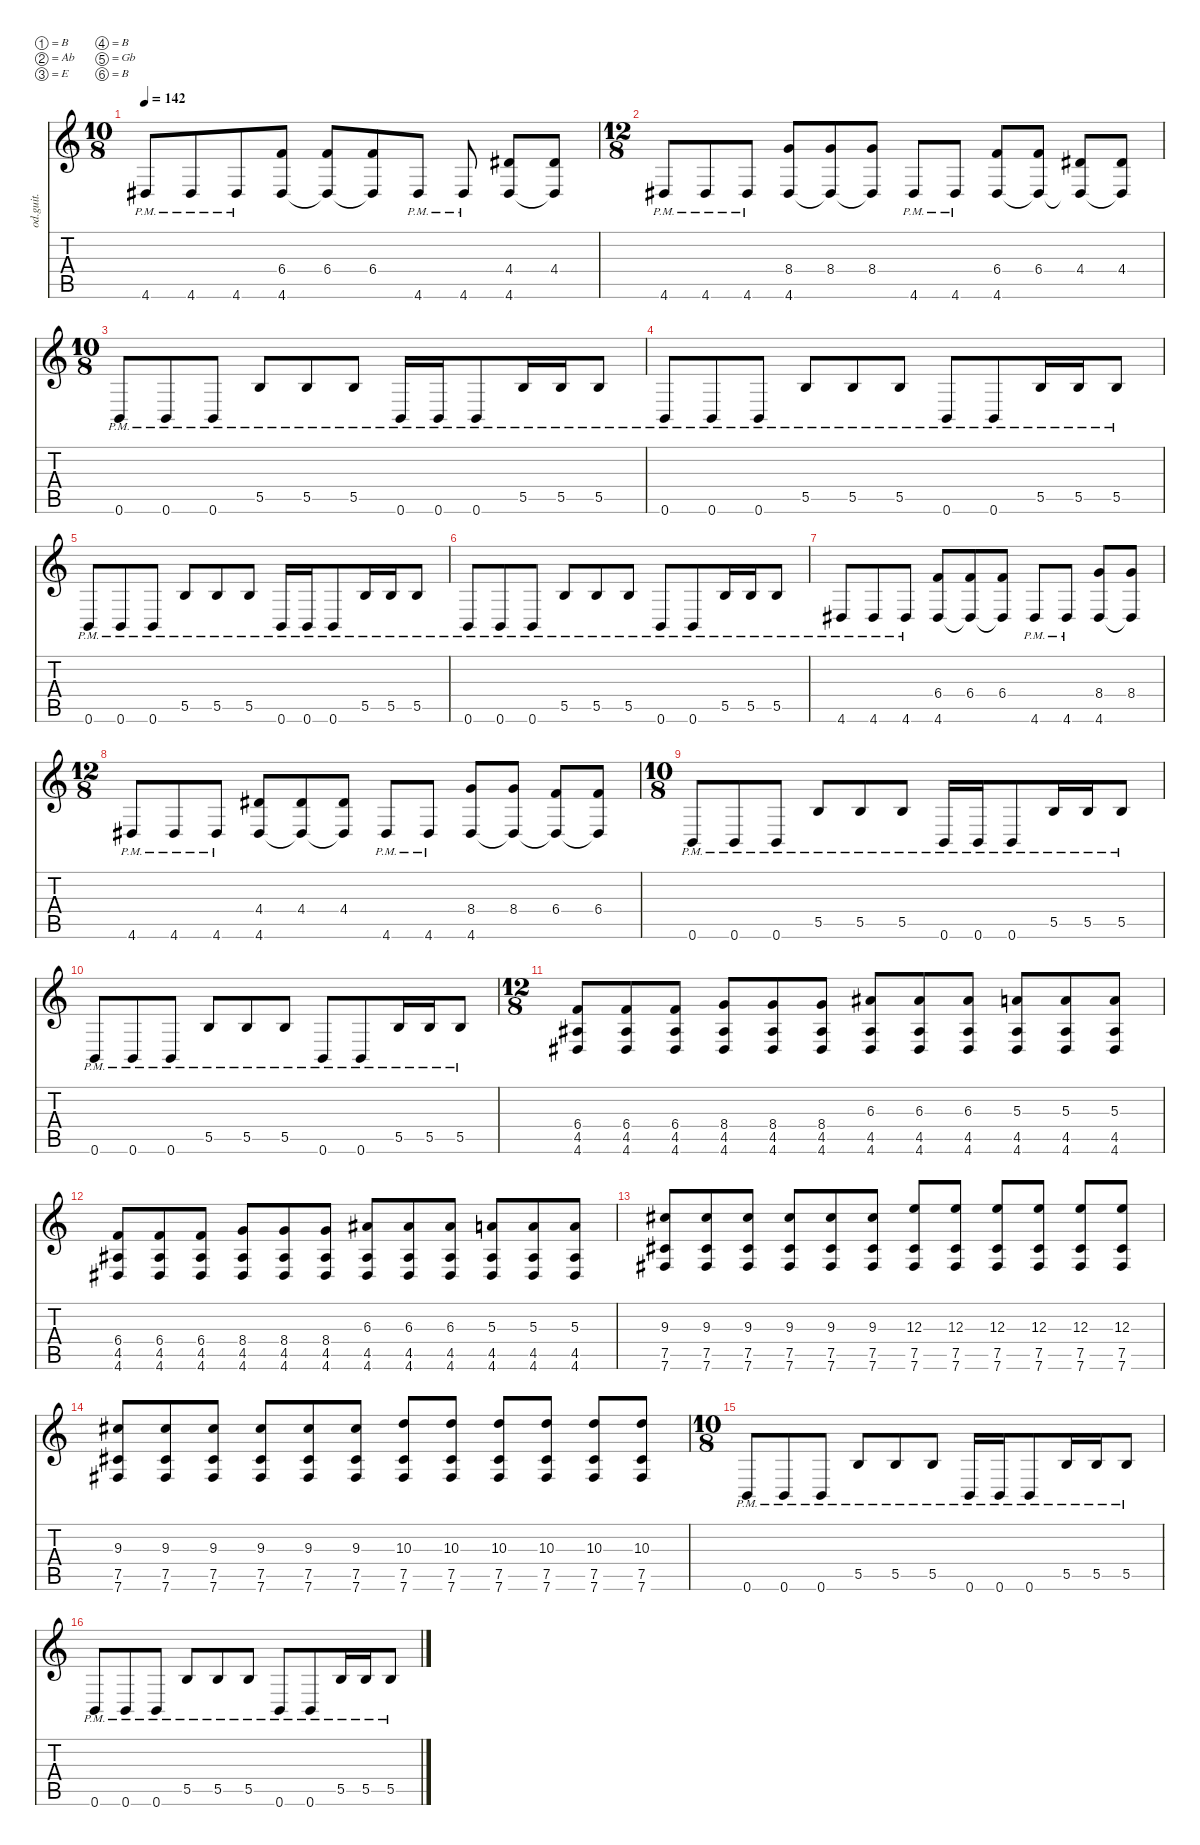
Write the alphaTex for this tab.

\defaultSystemsLayout 4
\hideDynamics
\bracketExtendMode nobrackets
\otherSystemsTrackNameOrientation horizontal
\track ("Guitar1" "od.guit.") {instrument overdrivenguitar}
\staff {score tabs}
\tuning (B3 Ab3 E3 B2 Gb2 B1)
\ts (10 8)
\tempo 142
\clef g2
\ks c
4.6{pm acc #}.8{dy f beam Up} 4.6{pm acc #}.8{beam Up} 4.6{pm acc #}.8{beam Up} (6.4 4.6{acc #}).8{beam Up} (6.4 4.6{t acc #}).8{beam Up} (6.4 4.6{t acc #}).8{beam Up} 4.6{pm acc #}.8{beam Up} 4.6{pm acc #}.8{beam Up beam split} (4.4{acc #} 4.6{acc #}).8{beam Up beam merge} (4.4{acc #} 4.6{t acc #}).8{beam Up} |
\ts (12 8)
\beaming (8 3 3 3 3)
4.6{pm acc #}.8{beam Up} 4.6{pm acc #}.8{beam Up} 4.6{pm acc #}.8{beam Up} (8.4 4.6{acc #}).8{beam Up} (8.4 4.6{t acc #}).8{beam Up} (8.4 4.6{t acc #}).8{beam Up} 4.6{pm acc #}.8{beam Up} 4.6{pm acc #}.8{beam Up beam split} (6.4 4.6{acc #}).8{beam Up beam merge} (6.4 4.6{t acc #}).8{beam Up beam split} (4.4{acc #} 4.6{t acc #}).8{beam Up} (4.4{acc #} 4.6{t acc #}).8{beam Up} |
\ts (10 8)
\beaming (8 3 3 3 3)
0.6{pm}.8{beam Up} 0.6{pm}.8{beam Up} 0.6{pm}.8{beam Up} 5.5{pm}.8{beam Up} 5.5{pm}.8{beam Up} 5.5{pm}.8{beam Up} 0.6{pm}.16{beam Up} 0.6{pm}.16{beam Up beam merge} 0.6{pm}.8{beam Up} 5.5{pm}.16{beam Up} 5.5{pm}.16{beam Up beam merge} 5.5{pm}.8{beam Up} |
0.6{pm}.8{beam Up} 0.6{pm}.8{beam Up} 0.6{pm}.8{beam Up} 5.5{pm}.8{beam Up} 5.5{pm}.8{beam Up} 5.5{pm}.8{beam Up} 0.6{pm}.8{beam Up beam merge} 0.6{pm}.8{beam Up} 5.5{pm}.16{beam Up} 5.5{pm}.16{beam Up beam merge} 5.5{pm}.8{beam Up} |
0.6{pm}.8{beam Up} 0.6{pm}.8{beam Up} 0.6{pm}.8{beam Up} 5.5{pm}.8{beam Up} 5.5{pm}.8{beam Up} 5.5{pm}.8{beam Up} 0.6{pm}.16{beam Up} 0.6{pm}.16{beam Up beam merge} 0.6{pm}.8{beam Up} 5.5{pm}.16{beam Up} 5.5{pm}.16{beam Up beam merge} 5.5{pm}.8{beam Up} |
0.6{pm}.8{beam Up} 0.6{pm}.8{beam Up} 0.6{pm}.8{beam Up} 5.5{pm}.8{beam Up} 5.5{pm}.8{beam Up} 5.5{pm}.8{beam Up} 0.6{pm}.8{beam Up beam merge} 0.6{pm}.8{beam Up} 5.5{pm}.16{beam Up} 5.5{pm}.16{beam Up beam merge} 5.5{pm}.8{beam Up} |
4.6{pm acc #}.8{beam Up} 4.6{pm acc #}.8{beam Up} 4.6{pm acc #}.8{beam Up} (6.4 4.6{acc #}).8{beam Up} (6.4 4.6{t acc #}).8{beam Up} (6.4 4.6{t acc #}).8{beam Up} 4.6{pm acc #}.8{beam Up} 4.6{pm acc #}.8{beam Up beam split} (8.4 4.6{acc #}).8{beam Up beam merge} (8.4 4.6{t acc #}).8{beam Up} |
\ts (12 8)
\beaming (8 3 3 3 3)
4.6{pm acc #}.8{beam Up} 4.6{pm acc #}.8{beam Up} 4.6{pm acc #}.8{beam Up} (4.4{acc #} 4.6{acc #}).8{beam Up} (4.4{acc #} 4.6{t acc #}).8{beam Up} (4.4{acc #} 4.6{t acc #}).8{beam Up} 4.6{pm acc #}.8{beam Up} 4.6{pm acc #}.8{beam Up beam split} (8.4 4.6{acc #}).8{beam Up beam merge} (8.4 4.6{t acc #}).8{beam Up beam split} (6.4 4.6{t acc #}).8{beam Up} (6.4 4.6{t acc #}).8{beam Up} |
\ts (10 8)
\beaming (8 3 3 3 3)
0.6{pm}.8{beam Up} 0.6{pm}.8{beam Up} 0.6{pm}.8{beam Up} 5.5{pm}.8{beam Up} 5.5{pm}.8{beam Up} 5.5{pm}.8{beam Up} 0.6{pm}.16{beam Up} 0.6{pm}.16{beam Up beam merge} 0.6{pm}.8{beam Up} 5.5{pm}.16{beam Up} 5.5{pm}.16{beam Up beam merge} 5.5{pm}.8{beam Up} |
0.6{pm}.8{beam Up} 0.6{pm}.8{beam Up} 0.6{pm}.8{beam Up} 5.5{pm}.8{beam Up} 5.5{pm}.8{beam Up} 5.5{pm}.8{beam Up} 0.6{pm}.8{beam Up beam merge} 0.6{pm}.8{beam Up} 5.5{pm}.16{beam Up} 5.5{pm}.16{beam Up beam merge} 5.5{pm}.8{beam Up} |
\ts (12 8)
\beaming (8 3 3 3 3)
(6.4 4.5{acc #} 4.6{acc #}).8{beam Up} (6.4 4.5{acc #} 4.6{acc #}).8{beam Up} (6.4 4.5{acc #} 4.6{acc #}).8{beam Up} (8.4 4.5{acc #} 4.6{acc #}).8{beam Up} (8.4 4.5{acc #} 4.6{acc #}).8{beam Up} (8.4 4.5{acc #} 4.6{acc #}).8{beam Up} (6.3{acc #} 4.5{acc #} 4.6{acc #}).8{beam Up} (6.3{acc #} 4.5{acc #} 4.6{acc #}).8{beam Up} (6.3{acc #} 4.5{acc #} 4.6{acc #}).8{beam Up} (5.3 4.5{acc #} 4.6{acc #}).8{beam Up} (5.3 4.5{acc #} 4.6{acc #}).8{beam Up} (5.3 4.5{acc #} 4.6{acc #}).8{beam Up} |
(6.4 4.5{acc #} 4.6{acc #}).8{beam Up} (6.4 4.5{acc #} 4.6{acc #}).8{beam Up} (6.4 4.5{acc #} 4.6{acc #}).8{beam Up} (8.4 4.5{acc #} 4.6{acc #}).8{beam Up} (8.4 4.5{acc #} 4.6{acc #}).8{beam Up} (8.4 4.5{acc #} 4.6{acc #}).8{beam Up} (6.3{acc #} 4.5{acc #} 4.6{acc #}).8{beam Up} (6.3{acc #} 4.5{acc #} 4.6{acc #}).8{beam Up} (6.3{acc #} 4.5{acc #} 4.6{acc #}).8{beam Up} (5.3 4.5{acc #} 4.6{acc #}).8{beam Up} (5.3 4.5{acc #} 4.6{acc #}).8{beam Up} (5.3 4.5{acc #} 4.6{acc #}).8{beam Up} |
(9.3{acc #} 7.5{acc #} 7.6{acc #}).8{beam Up} (9.3{acc #} 7.5{acc #} 7.6{acc #}).8{beam Up} (9.3{acc #} 7.5{acc #} 7.6{acc #}).8{beam Up} (9.3{acc #} 7.5{acc #} 7.6{acc #}).8{beam Up} (9.3{acc #} 7.5{acc #} 7.6{acc #}).8{beam Up} (9.3{acc #} 7.5{acc #} 7.6{acc #}).8{beam Up} (12.3 7.5{acc #} 7.6{acc #}).8{beam Up} (12.3 7.5{acc #} 7.6{acc #}).8{beam Up beam split} (12.3 7.5{acc #} 7.6{acc #}).8{beam Up beam merge} (12.3 7.5{acc #} 7.6{acc #}).8{beam Up beam split} (12.3 7.5{acc #} 7.6{acc #}).8{beam Up} (12.3 7.5{acc #} 7.6{acc #}).8{beam Up} |
(9.3{acc #} 7.5{acc #} 7.6{acc #}).8{beam Up} (9.3{acc #} 7.5{acc #} 7.6{acc #}).8{beam Up} (9.3{acc #} 7.5{acc #} 7.6{acc #}).8{beam Up} (9.3{acc #} 7.5{acc #} 7.6{acc #}).8{beam Up} (9.3{acc #} 7.5{acc #} 7.6{acc #}).8{beam Up} (9.3{acc #} 7.5{acc #} 7.6{acc #}).8{beam Up} (10.3 7.5{acc #} 7.6{acc #}).8{beam Up} (10.3 7.5{acc #} 7.6{acc #}).8{beam Up beam split} (10.3 7.5{acc #} 7.6{acc #}).8{beam Up beam merge} (10.3 7.5{acc #} 7.6{acc #}).8{beam Up beam split} (10.3 7.5{acc #} 7.6{acc #}).8{beam Up} (10.3 7.5{acc #} 7.6{acc #}).8{beam Up} |
\ts (10 8)
\beaming (8 3 3 3 3)
0.6{pm}.8{beam Up} 0.6{pm}.8{beam Up} 0.6{pm}.8{beam Up} 5.5{pm}.8{beam Up} 5.5{pm}.8{beam Up} 5.5{pm}.8{beam Up} 0.6{pm}.16{beam Up} 0.6{pm}.16{beam Up beam merge} 0.6{pm}.8{beam Up} 5.5{pm}.16{beam Up} 5.5{pm}.16{beam Up beam merge} 5.5{pm}.8{beam Up} |
0.6{pm}.8{beam Up} 0.6{pm}.8{beam Up} 0.6{pm}.8{beam Up} 5.5{pm}.8{beam Up} 5.5{pm}.8{beam Up} 5.5{pm}.8{beam Up} 0.6{pm}.8{beam Up beam merge} 0.6{pm}.8{beam Up} 5.5{pm}.16{beam Up} 5.5{pm}.16{beam Up beam merge} 5.5{pm}.8{beam Up}
